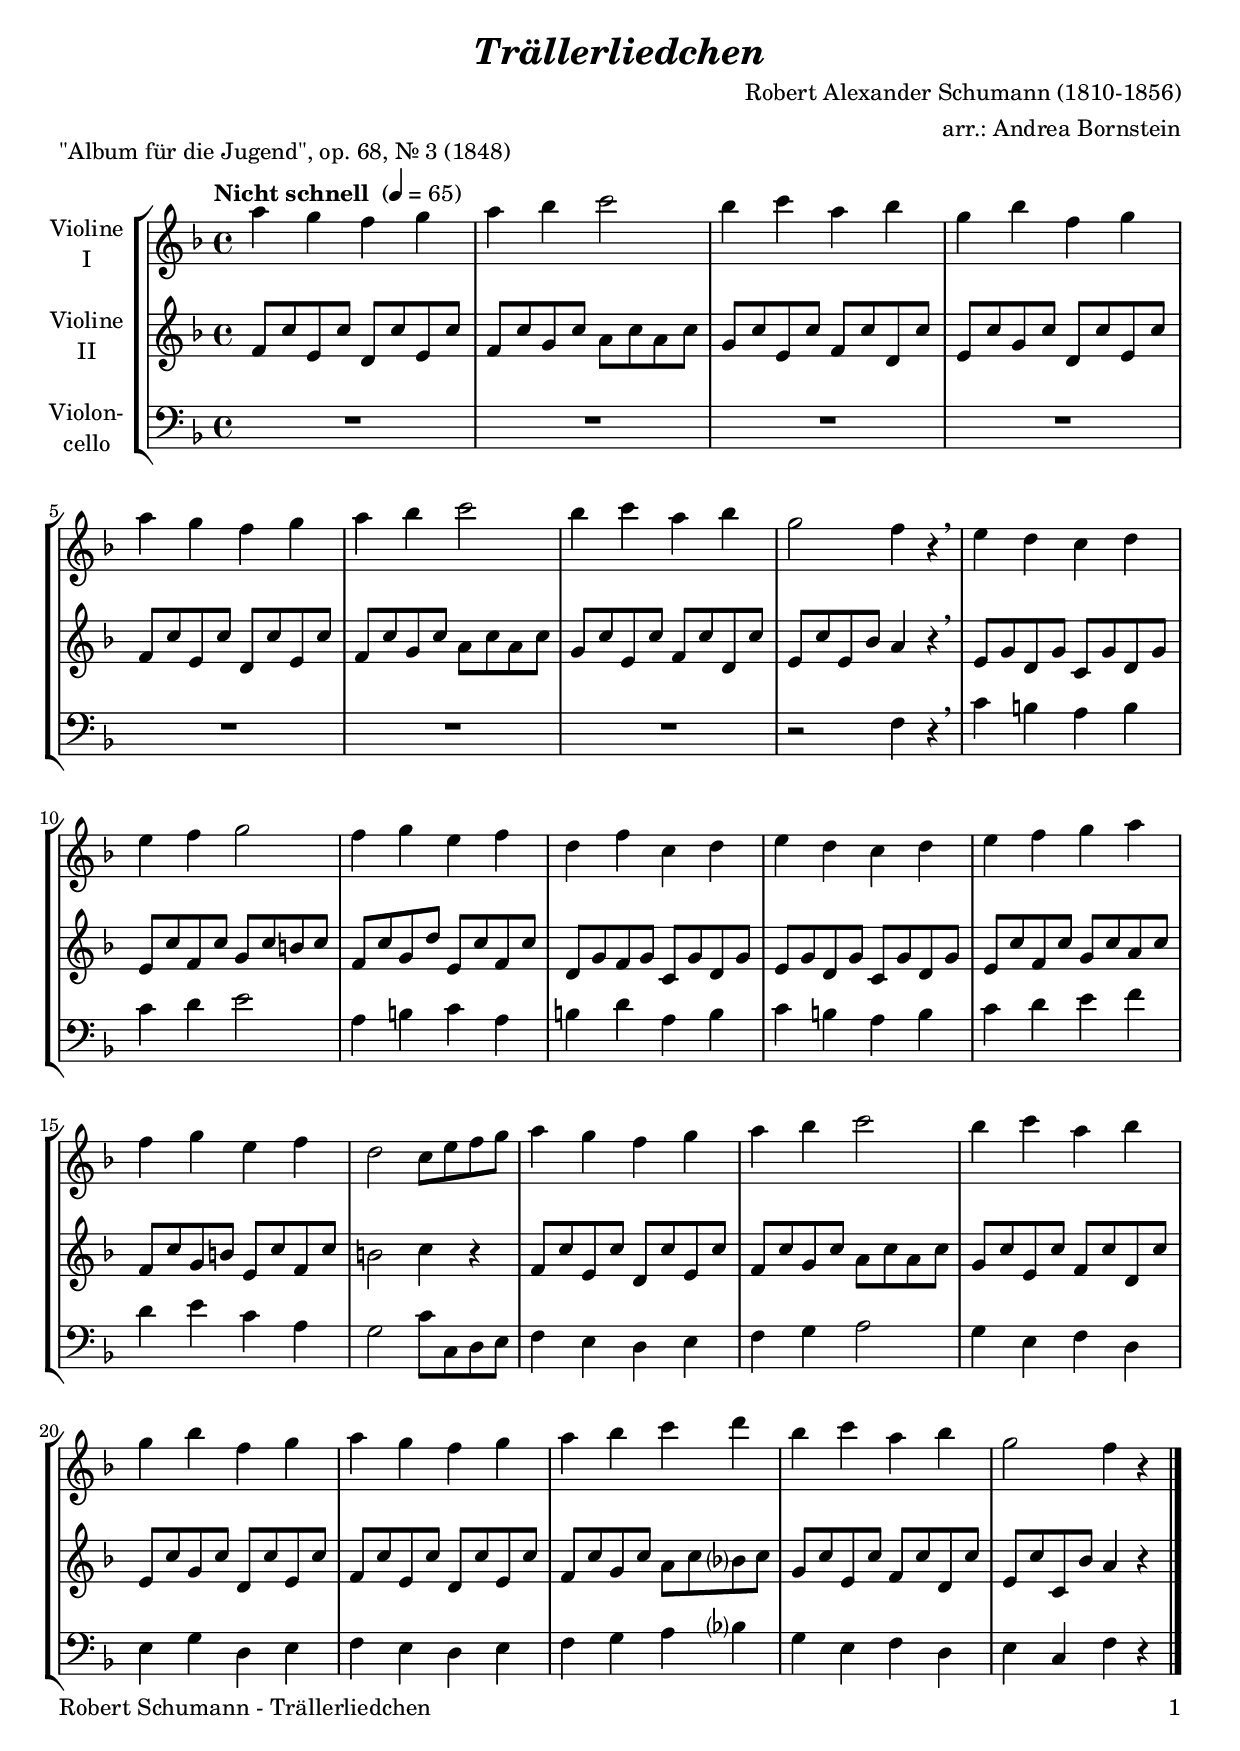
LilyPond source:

\version "2.24.4"
\include "deutsch.ly"
  
#(set-global-staff-size 20)

\header {
  title     = \markup \bold \italic "Trällerliedchen"
  composer  = "Robert Alexander Schumann (1810-1856)"
  arranger  = "arr.: Andrea Bornstein"
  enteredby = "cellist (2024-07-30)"
  piece     = "\"Album für die Jugend\", op. 68, Nr. 3 (1848)"
}

voiceconsts = {
  \key c \major
  \time 4/4
  \clef "treble"
%  \numericTimeSignature
  \compressEmptyMeasures
% Set default beaming for all staves
%  \set Timing.beamExceptions = #'()
%  \set Timing.baseMoment     = #(ly:make-moment 1 4)
%  \set Timing.beatStructure  = #'(1 1 1)
  \tempo "Nicht schnell " 4=65
}

mivl = "violin"
miva = "viola"
mivc = "cello"

atem = \mark \markup \box \italic "a tempo"
rit  = \mark \markup \box \italic "rit."

va = \relative c'' {
  \voiceconsts

  e4 d c d
  e f g2
  f4 g e f
  d f c d
  e d c d

  e f g2
  f4 g e f
  d2 c4 r \breathe
  h a g a
  h c d2

  c4 d h c
  a c g a
  h a g a
  h c d e
  c d h c

  a2 g8 h c d
  e4 d c d
  e f g2
  f4 g e f
  d f c d

  e d c d
  e f g a
  f g e f
  d2 c4 r \bar "|."
}

vb = \relative c' {
  \voiceconsts

  c8 g' h, g' a, g' h, g'
  c, g' d g e g e g
  d g h, g' c, g' a, g'
  h, g' d g a, g' h, g'
  c, g' h, g' a, g' h, g'

  c, g' d g e g e g
  d g h, g' c, g' a, g'
  h, g' h, f' e4 r \breathe
  h8 d a d g, d' a d
  h g' c, g' d g fis g

  c, g' d a' h, g' c, g'
  a, d c d g, d' a d
  h d a d g, d' a d
  h g' c, g' d g e g
  c, g' d fis h, g' c, g'

  fis2 g4 r
  c,8 g' h, g' a, g' h, g'
  c, g' d g e g e g
  d g h, g' c, g' a, g'
  h, g' d g a, g' h, g'

  c, g' h, g' a, g' h, g'
  c, g' d g e g f? g
  d g h, g' c, g' a, g'
  h, g' g, f' e4 r \bar "|."
}

vc = \relative c {
  \voiceconsts
  \clef "bass"

  R1*7
  r2 c4 r \breathe
  g' fis e fis
  g a h2

  e,4 fis g e
  fis a e fis
  g fis e fis
  g a h c
  a h g e

  d2 g8 g, a h
  c4 h a h
  c d e2
  d4 h c a
  h d a h

  c h a h
  c d e f?
  d h c a
  h g c r \bar "|."
}


music = \new StaffGroup <<
      \new Staff {
	\set Staff.midiInstrument = \mivl
	\set Staff.instrumentName = \markup \center-column { "Violine" "I" }
	\transpose c f { \va }
      }

      \new Staff {
	\set Staff.midiInstrument = \mivl
	\set Staff.instrumentName = \markup \center-column { "Violine" "II" }
	\transpose c f { \vb }
      }

      \new Staff {
	\set Staff.midiInstrument = \mivc
	\set Staff.instrumentName = \markup \center-column { "Violon-" "cello" }
	\transpose c f { \vc }
      }
>>

\book {
  \paper {
    print-page-number = ##t
    print-first-page-number = ##t
    ragged-last-bottom = ##f
    oddHeaderMarkup = \markup \null
    evenHeaderMarkup = \markup \null
    oddFooterMarkup = \markup {
      \fill-line {
        \if \should-print-page-number
        "Robert Schumann - Trällerliedchen" \fromproperty #'page:page-number-string
      }
    }
    evenFooterMarkup = \oddFooterMarkup
  } \score {
    \music
    \layout {}
  }

  \score {
    \unfoldRepeats \music

    \midi {
      \context {
        \Score
      }
    }
  }
}
